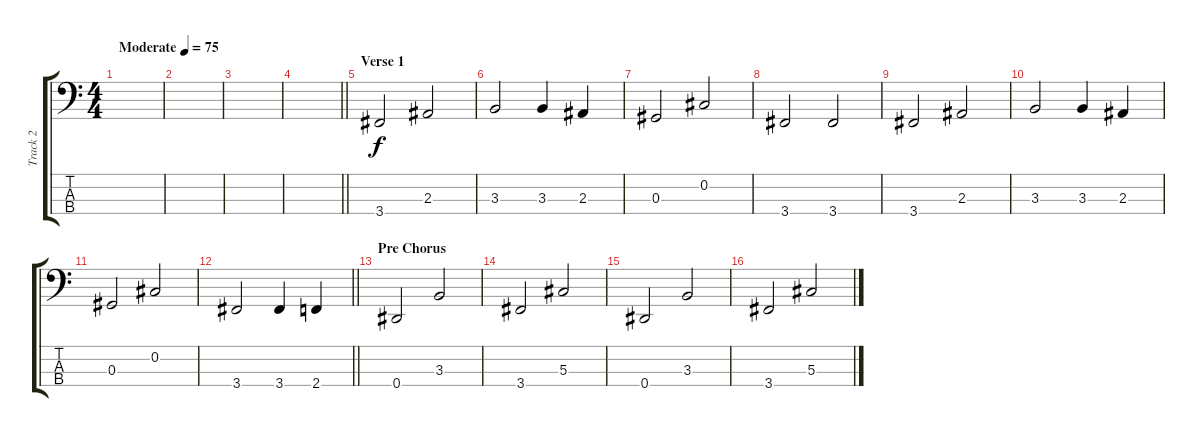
\track ("Track 2" "Track 2") {instrument electricbassfinger}
\staff {score tabs}
\tuning (Gb2 Db2 Ab1 Eb1) {hide}
\ts (4 4)
\tempo (75 "Moderate")
\clef f4
\ks c
|
|
|
\barLineRight lightlight
|
\section ("" "Verse 1")
3.4.2 2.3.2 |
3.3.2 3.3.4 2.3.4 |
0.3.2 0.2.2 |
3.4.2 3.4.2 |
3.4.2 2.3.2 |
3.3.2 3.3.4 2.3.4 |
0.3.2 0.2.2 |
\barLineRight lightlight
3.4.2 3.4.4 2.4.4 |
\section ("" "Pre Chorus")
0.4.2 3.3.2 |
3.4.2 5.3.2 |
0.4.2 3.3.2 |
3.4.2 5.3.2
